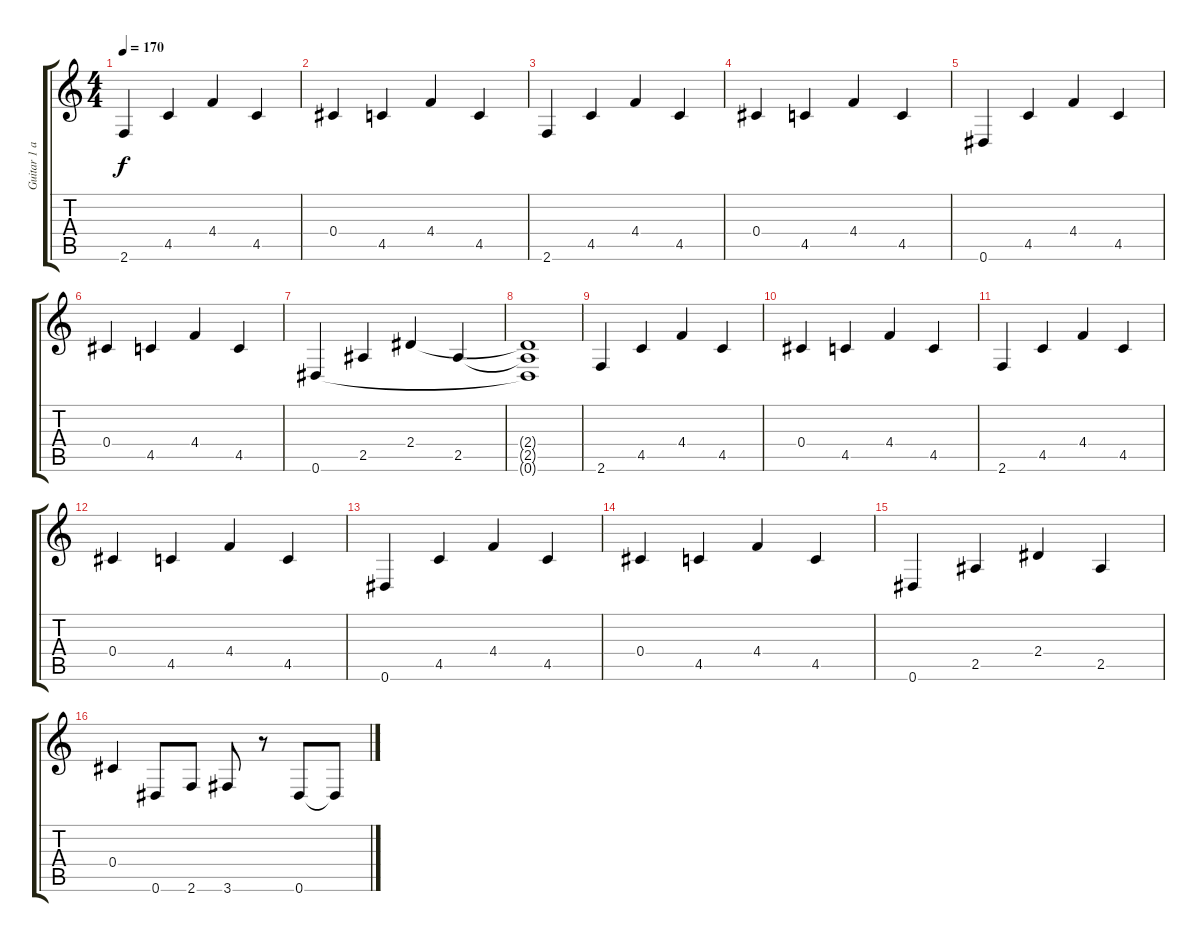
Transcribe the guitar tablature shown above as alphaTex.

\track ("Guitar 1 acc" "Guitar 1 a") {instrument acousticguitarsteel}
\staff {score tabs}
\tuning (Eb4 Bb3 Gb3 Db3 Ab2 Eb2) {hide}
\ts (4 4)
\tempo 170
\clef g2
\ks c
2.6.4{dy f} 4.5.4 4.4.4 4.5.4 |
0.4.4 4.5.4 4.4.4 4.5.4 |
2.6.4 4.5.4 4.4.4 4.5.4 |
0.4.4 4.5.4 4.4.4 4.5.4 |
0.6.4 4.5.4 4.4.4 4.5.4 |
0.4.4 4.5.4 4.4.4 4.5.4 |
0.6.4 2.5.4 2.4.4 2.5.4 |
(2.4{t} 2.5{t} 0.6{t}).1 |
2.6.4 4.5.4 4.4.4 4.5.4 |
0.4.4 4.5.4 4.4.4 4.5.4 |
2.6.4 4.5.4 4.4.4 4.5.4 |
0.4.4 4.5.4 4.4.4 4.5.4 |
0.6.4 4.5.4 4.4.4 4.5.4 |
0.4.4 4.5.4 4.4.4 4.5.4 |
0.6.4 2.5.4 2.4.4 2.5.4 |
0.4.4 0.6.8 2.6.8 3.6.8 r.8 0.6.8 0.6{t}.8
